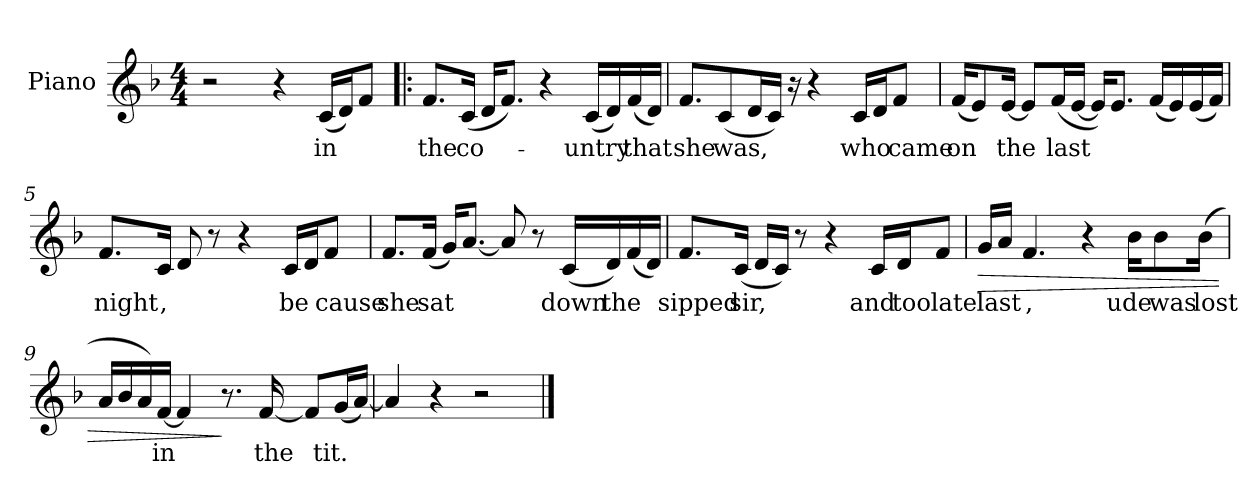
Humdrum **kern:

**kern	**text	**dynam
*part1	*part1	*part1
*staff1	*staff1	*staff1
*I"Piano	*	*
*I'Pno.	*	*
*clefG2	*	*
*k[b-]	*	*
*M4/4	*	*
=1	=1	=1
2r	.	.
4r	.	.
(<16c/LL	in	.
16d/J)	.	.
8f/J	--	.
=2!|:	=2!|:	=2!|:
8.f/L	the	.
(<16c/Jk	co-	.
16d/KL	.	.
8.f/J)	.	.
4r	.	.
(<16c/LL	-untry	.
16d/)	.	.
(<16f/	that	.
16d/JJ)	.	.
=3	=3	=3
8.f/L	she	.
(<8c/	was,	.
16d/L	.	.
16c/JJ)	.	.
16r	.	.
4r	.	.
16c/LL	who	.
16d/J	--	.
8f/J	came	.
=4	=4	=4
(<16f/KL	on	.
8e/)	.	.
[16e/Jk	the	.
8e/L]	.	.
(<16f/L	last	.
[16e/JJ	.	.
16e/KL])	.	.
8.e/J	--	.
(<16f/LL	--	.
16e/)	.	.
(<16e/	--	.
16f/JJ)	.	.
=5	=5	=5
8.f/L	night	.
16c/Jk	-,	.
8d/	.	.
8r	.	.
4r	.	.
16c/LL	be-	.
16d/J	--	.
8f/J	-cause	.
=6	=6	=6
8.f/L	she	.
(<16f/Jk	sat	.
16g/KL)	.	.
[8.a/J	.	.
8a/]	.	.
8r	.	.
(<16c/LL	down	.
16d/)	the	.
(<16f/	.	.
16d/JJ)	.	.
=7	=7	=7
8.f/L	sipped	.
(<16c/Jk	sir,	.
16d/LL	.	.
16c/JJ)	.	.
8r	.	.
4r	.	.
16c/LL	and	.
16d/J	too	.
8f/J	late	.
=8	=8	=8
!	!	!LO:HP:b
16g/LL	.	>
16a/JJ	last	.
4.f/	-,	.
4r	.	.
16b-\KL	ude	.
8b-\	was	.
(>16b-\Jk	lost	.
=9	=9	=9
16a/LL	.	.
16b-/	.	.
16a/)	.	.
[16f/JJ	in	.
4f/]	.	.
8.r	.	]
[16f/	the	.
8f/L]	.	.
(<16g/L	tit.	.
[16a/JJ)	.	.
=10	=10	=10
4a/]	.	.
4r	.	.
2r	.	.
==	==	==
*-	*-	*-
